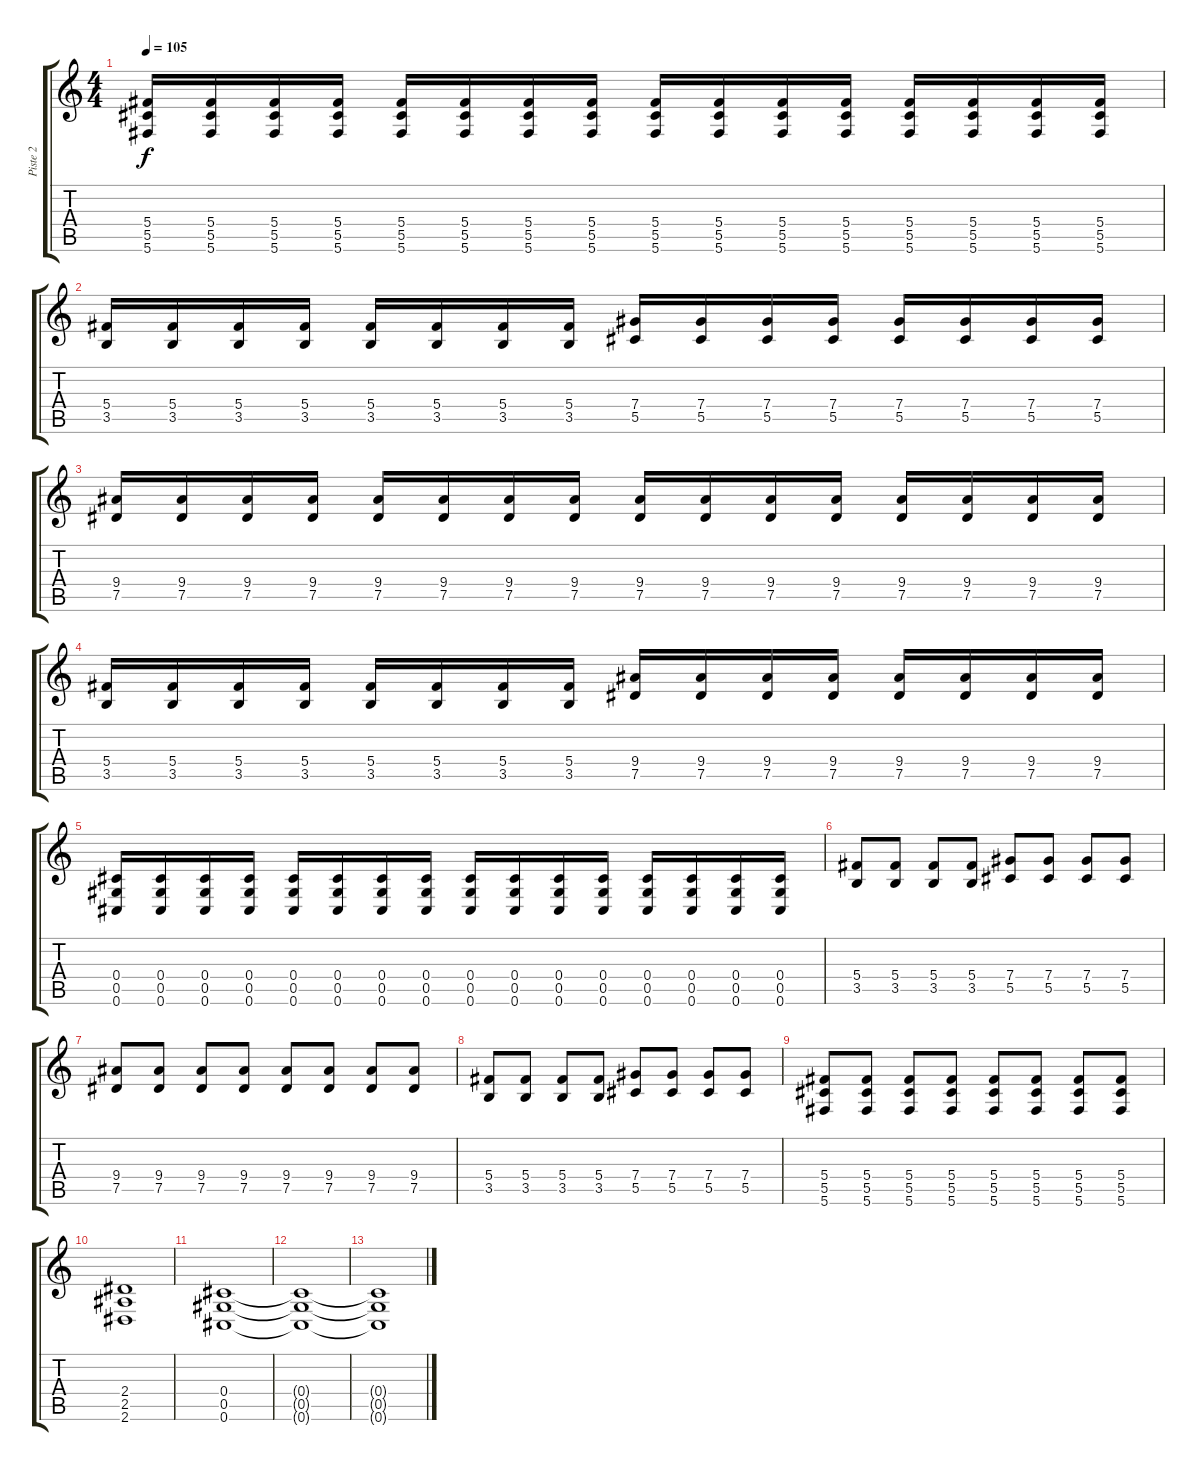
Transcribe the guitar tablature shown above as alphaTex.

\track ("Piste 2" "Piste 2") {instrument distortionguitar}
\staff {score tabs}
\tuning (Eb4 Bb3 Gb3 Db3 Ab2 Db2) {hide}
\ts (4 4)
\tempo 105
\clef g2
\ks c
(5.4 5.5 5.6).16{dy f} (5.4 5.5 5.6).16 (5.4 5.5 5.6).16 (5.4 5.5 5.6).16 (5.4 5.5 5.6).16 (5.4 5.5 5.6).16 (5.4 5.5 5.6).16 (5.4 5.5 5.6).16 (5.4 5.5 5.6).16 (5.4 5.5 5.6).16 (5.4 5.5 5.6).16 (5.4 5.5 5.6).16 (5.4 5.5 5.6).16 (5.4 5.5 5.6).16 (5.4 5.5 5.6).16 (5.4 5.5 5.6).16 |
(5.4 3.5).16 (5.4 3.5).16 (5.4 3.5).16 (5.4 3.5).16 (5.4 3.5).16 (5.4 3.5).16 (5.4 3.5).16 (5.4 3.5).16 (7.4 5.5).16 (7.4 5.5).16 (7.4 5.5).16 (7.4 5.5).16 (7.4 5.5).16 (7.4 5.5).16 (7.4 5.5).16 (7.4 5.5).16 |
(9.4 7.5).16 (9.4 7.5).16 (9.4 7.5).16 (9.4 7.5).16 (9.4 7.5).16 (9.4 7.5).16 (9.4 7.5).16 (9.4 7.5).16 (9.4 7.5).16 (9.4 7.5).16 (9.4 7.5).16 (9.4 7.5).16 (9.4 7.5).16 (9.4 7.5).16 (9.4 7.5).16 (9.4 7.5).16 |
(5.4 3.5).16 (5.4 3.5).16 (5.4 3.5).16 (5.4 3.5).16 (5.4 3.5).16 (5.4 3.5).16 (5.4 3.5).16 (5.4 3.5).16 (9.4 7.5).16 (9.4 7.5).16 (9.4 7.5).16 (9.4 7.5).16 (9.4 7.5).16 (9.4 7.5).16 (9.4 7.5).16 (9.4 7.5).16 |
(0.4 0.5 0.6).16 (0.4 0.5 0.6).16 (0.4 0.5 0.6).16 (0.4 0.5 0.6).16 (0.4 0.5 0.6).16 (0.4 0.5 0.6).16 (0.4 0.5 0.6).16 (0.4 0.5 0.6).16 (0.4 0.5 0.6).16 (0.4 0.5 0.6).16 (0.4 0.5 0.6).16 (0.4 0.5 0.6).16 (0.4 0.5 0.6).16 (0.4 0.5 0.6).16 (0.4 0.5 0.6).16 (0.4 0.5 0.6).16 |
(5.4 3.5).8 (5.4 3.5).8 (5.4 3.5).8 (5.4 3.5).8 (7.4 5.5).8 (7.4 5.5).8 (7.4 5.5).8 (7.4 5.5).8 |
(9.4 7.5).8 (9.4 7.5).8 (9.4 7.5).8 (9.4 7.5).8 (9.4 7.5).8 (9.4 7.5).8 (9.4 7.5).8 (9.4 7.5).8 |
(5.4 3.5).8 (5.4 3.5).8 (5.4 3.5).8 (5.4 3.5).8 (7.4 5.5).8 (7.4 5.5).8 (7.4 5.5).8 (7.4 5.5).8 |
(5.4 5.5 5.6).8 (5.4 5.5 5.6).8 (5.4 5.5 5.6).8 (5.4 5.5 5.6).8 (5.4 5.5 5.6).8 (5.4 5.5 5.6).8 (5.4 5.5 5.6).8 (5.4 5.5 5.6).8 |
(2.4 2.5 2.6).1 |
(0.4 0.5 0.6).1 |
(0.4{t} 0.5{t} 0.6{t}).1 |
(0.4{t} 0.5{t} 0.6{t}).1
